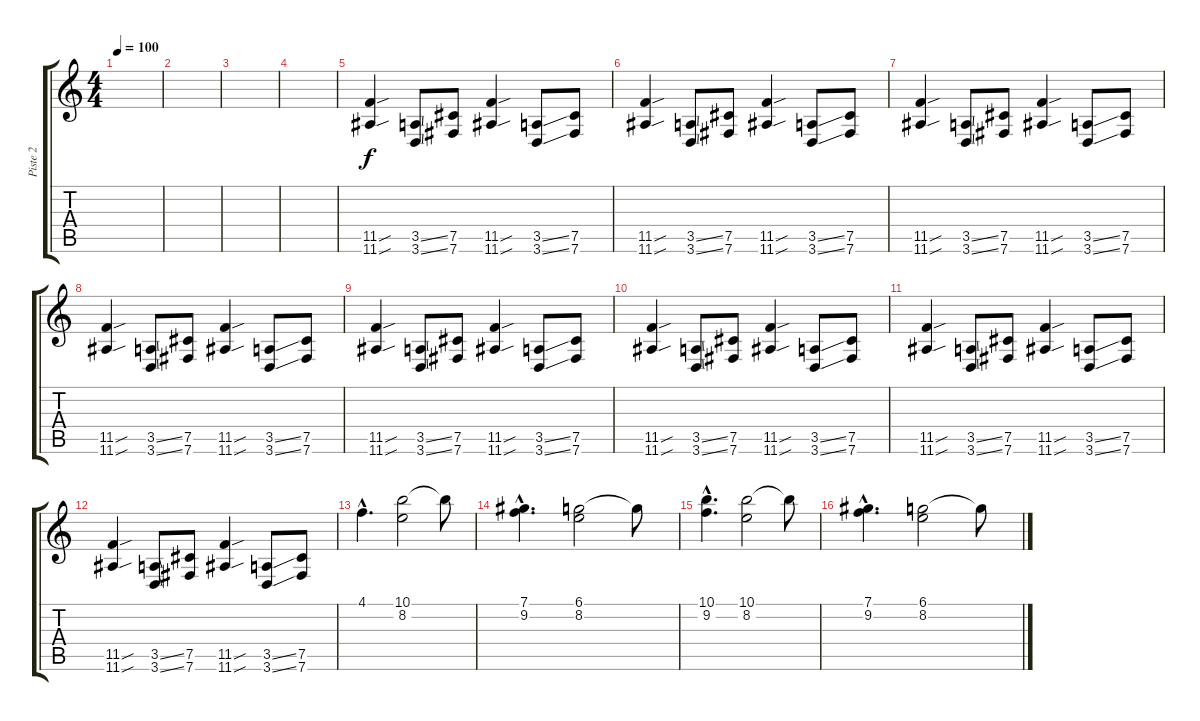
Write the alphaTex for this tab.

\track ("Piste 2" "Piste 2") {instrument distortionguitar}
\staff {score tabs}
\tuning (Db4 Ab3 E3 B2 Gb2 B1) {hide}
\ts (4 4)
\tempo 100
\clef g2
\ks c
|
|
|
|
(11.5{sou} 11.6{sou}).4 (3.5{ss} 3.6{ss}).8 (7.5 7.6).8 (11.5{sou} 11.6{sou}).4 (3.5{ss} 3.6{ss}).8 (7.5 7.6).8 |
(11.5{sou} 11.6{sou}).4 (3.5{ss} 3.6{ss}).8 (7.5 7.6).8 (11.5{sou} 11.6{sou}).4 (3.5{ss} 3.6{ss}).8 (7.5 7.6).8 |
(11.5{sou} 11.6{sou}).4 (3.5{ss} 3.6{ss}).8 (7.5 7.6).8 (11.5{sou} 11.6{sou}).4 (3.5{ss} 3.6{ss}).8 (7.5 7.6).8 |
(11.5{sou} 11.6{sou}).4 (3.5{ss} 3.6{ss}).8 (7.5 7.6).8 (11.5{sou} 11.6{sou}).4 (3.5{ss} 3.6{ss}).8 (7.5 7.6).8 |
(11.5{sou} 11.6{sou}).4 (3.5{ss} 3.6{ss}).8 (7.5 7.6).8 (11.5{sou} 11.6{sou}).4 (3.5{ss} 3.6{ss}).8 (7.5 7.6).8 |
(11.5{sou} 11.6{sou}).4 (3.5{ss} 3.6{ss}).8 (7.5 7.6).8 (11.5{sou} 11.6{sou}).4 (3.5{ss} 3.6{ss}).8 (7.5 7.6).8 |
(11.5{sou} 11.6{sou}).4 (3.5{ss} 3.6{ss}).8 (7.5 7.6).8 (11.5{sou} 11.6{sou}).4 (3.5{ss} 3.6{ss}).8 (7.5 7.6).8 |
(11.5{sou} 11.6{sou}).4 (3.5{ss} 3.6{ss}).8 (7.5 7.6).8 (11.5{sou} 11.6{sou}).4 (3.5{ss} 3.6{ss}).8 (7.5 7.6).8 |
4.1{hac}.4{d instrument electricguitarclean} (10.1 8.2).2 10.1{t}.8 |
(7.1{hac} 9.2{hac}).4{d} (6.1 8.2).2 6.1{t}.8 |
(10.1{hac} 9.2{hac}).4{d} (10.1 8.2).2 10.1{t}.8 |
(7.1{hac} 9.2{hac}).4{d} (6.1 8.2).2 6.1{t}.8
